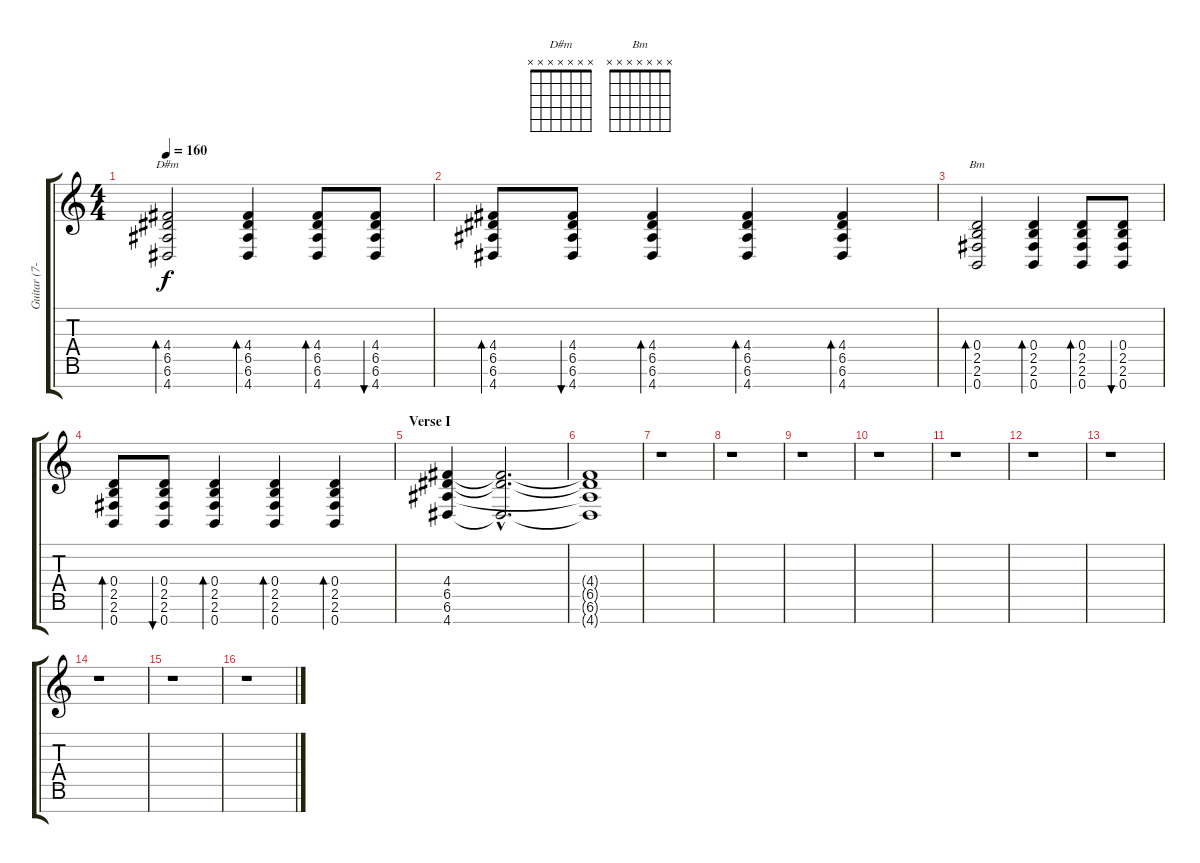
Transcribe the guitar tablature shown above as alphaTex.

\track ("Guitar (7-String Distorted)" "Guitar (7-") {instrument distortionguitar}
\staff {score tabs}
\tuning (E4 B3 G3 D3 A2 E2 B1) {hide}
\chord ("D#m" x x x x x x x)
\chord ("Bm" x x x x x x x)
\ts (4 4)
\tempo 160
\clef g2
\ks c
(4.4 6.5 6.6 4.7).2{bd 60 ch "D#m" dy f} (4.4 6.5 6.6 4.7).4{bd 60} (4.4 6.5 6.6 4.7).8{bd 60} (4.4 6.5 6.6 4.7).8{bu 60} |
(4.4 6.5 6.6 4.7).8{bd 60} (4.4 6.5 6.6 4.7).8{bu 60} (4.4 6.5 6.6 4.7).4{bd 60} (4.4 6.5 6.6 4.7).4{bd 60} (4.4 6.5 6.6 4.7).4{bd 60} |
(0.4 2.5 2.6 0.7).2{bd 60 ch "Bm"} (0.4 2.5 2.6 0.7).4{bd 60} (0.4 2.5 2.6 0.7).8{bd 60} (0.4 2.5 2.6 0.7).8{bu 60} |
(0.4 2.5 2.6 0.7).8{bd 60} (0.4 2.5 2.6 0.7).8{bu 60} (0.4 2.5 2.6 0.7).4{bd 60} (0.4 2.5 2.6 0.7).4{bd 60} (0.4 2.5 2.6 0.7).4{bd 60} |
\section ("" "Verse I")
(4.4 6.5 6.6 4.7).4{instrument distortionguitar} (4.4{hac t} 6.5{hac t} 4.7{hac t}).2{d volume 5} |
(4.4{t} 6.5{t} 6.6{t} 4.7{t}).1 |
r.1 |
r.1 |
r.1 |
r.1 |
r.1 |
r.1 |
r.1 |
r.1 |
r.1 |
r.1
